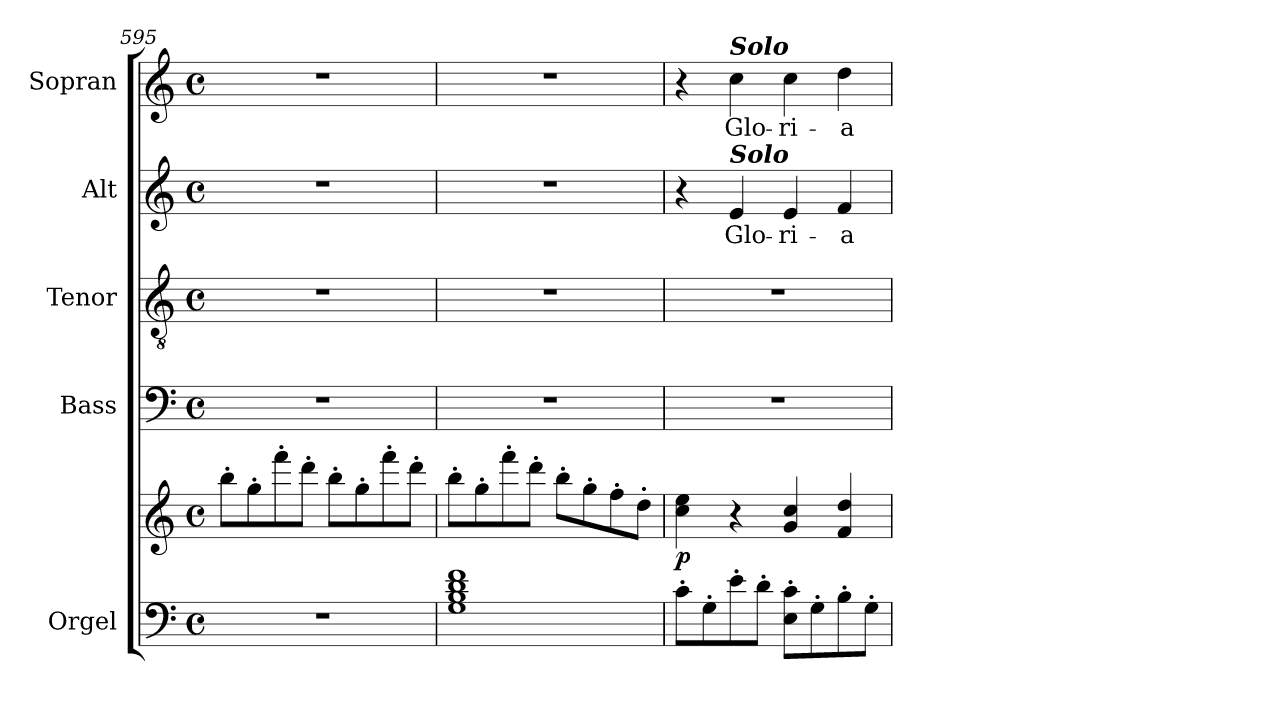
**kern	**kern	**dynam	**kern	**kern	**kern	**text	**kern	**text
*part5	*part5	*part5	*part4	*part3	*part2	*part2	*part1	*part1
*staff6	*staff5	*staff5/6	*staff4	*staff3	*staff2	*staff2	*staff1	*staff1
*I"Orgel	*	*	*I"Bass	*I"Tenor	*I"Alt	*	*I"Sopran	*
*I'Org.	*	*	*I'B.	*I'T.	*I'A.	*	*I'S.	*
*clefF4	*clefG2	*	*clefF4	*clefGv2	*clefG2	*	*clefG2	*
*k[]	*k[]	*	*k[]	*k[]	*k[]	*	*k[]	*
*C:	*C:	*	*C:	*C:	*C:	*	*C:	*
*M4/4	*M4/4	*	*M4/4	*M4/4	*M4/4	*	*M4/4	*
*met(c)	*met(c)	*	*met(c)	*met(c)	*met(c)	*	*met(c)	*
=595	=595	=595	=595	=595	=595	=595	=595	=595
1r	8bb'>\L	.	1r	1r	1r	.	1r	.
.	8gg'>\	.	.	.	.	.	.	.
.	8fff'>\	.	.	.	.	.	.	.
.	8ddd'>\J	.	.	.	.	.	.	.
.	8bb'>\L	.	.	.	.	.	.	.
.	8gg'>\	.	.	.	.	.	.	.
.	8fff'>\	.	.	.	.	.	.	.
.	8ddd'>\J	.	.	.	.	.	.	.
=596	=596	=596	=596	=596	=596	=596	=596	=596
1G 1B 1d 1f	8bb'>\L	.	1r	1r	1r	.	1r	.
.	8gg'>\	.	.	.	.	.	.	.
.	8fff'>\	.	.	.	.	.	.	.
.	8ddd'>\J	.	.	.	.	.	.	.
.	8bb'>\L	.	.	.	.	.	.	.
.	8gg'>\	.	.	.	.	.	.	.
.	8ff'>\	.	.	.	.	.	.	.
.	8dd'>\J	.	.	.	.	.	.	.
!!LO:PB:g=z
=597	=597	=597	=597	=597	=597	=597	=597	=597
!	!	!LO:DY:b	!	!	!	!	!	!
8c'>\L	4cc\ 4ee\	p	1r	1r	4r	.	4r	.
8G'>\	.	.	.	.	.	.	.	.
!	!	!	!	!	!	!	!LO:TX:a:Bi:t=Solo	!
!	!	!	!	!	!LO:TX:a:Bi:t=Solo	!	!	!
!	!	!	!	!	!	!LO:LY:b	!	!LO:LY:b
8e'>\	4r	.	.	.	4e/	Glo-	4cc\	Glo-
8d'>\J	.	.	.	.	.	.	.	.
!	!	!	!	!	!	!LO:LY:b	!	!LO:LY:b
8E\'> 8c\'>L	4g/ 4cc/	.	.	.	4e/	-ri-	4cc\	-ri-
8G'>\	.	.	.	.	.	.	.	.
!	!	!	!	!	!	!LO:LY:b	!	!LO:LY:b
8B'>\	4f/ 4dd/	.	.	.	4f/	-a	4dd\	-a
8G'>\J	.	.	.	.	.	.	.	.
=	=	=	=	=	=	=	=	=
*-	*-	*-	*-	*-	*-	*-	*-	*-
